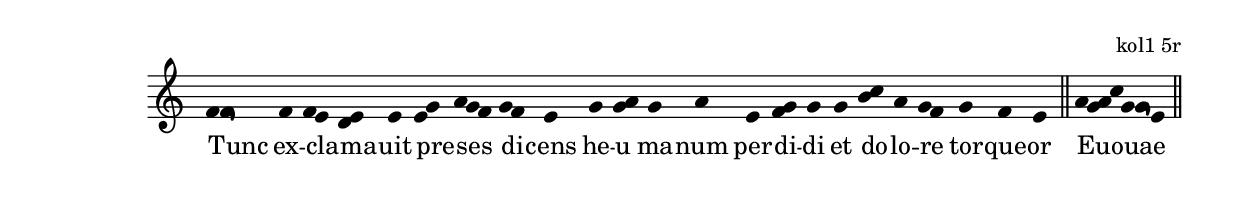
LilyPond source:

\version "2.19.32"

\include "../lib/synopsis.ily"

\score {
  \transpose c c' {
    \plainchant
    \melisma { f \strophicus f } \bar "" f \melisma { f e } \melisma { d e } e \bar "" \melisma { e g } \melisma { a g f } \bar "" \melisma { g f } e \bar "" g \melisma { g a } \bar "" g \bar "" a \bar "" e \melisma { f g } g \bar "" g \bar "" \melisma { b c' } a \melisma { g f } \bar "" g f e \bar "||" \melisma { a g a c' g \strophicus g e } \bar "||"
  }
  \addlyrics {
    Tunc ex -- cla -- ma -- uit pre -- ses di -- cens
    he -- u ma -- num per -- di -- di
    et do -- lo -- re tor -- que -- or

    Euouae
  }
  \header {
    fontes = "kol1 5r"
  }
}
